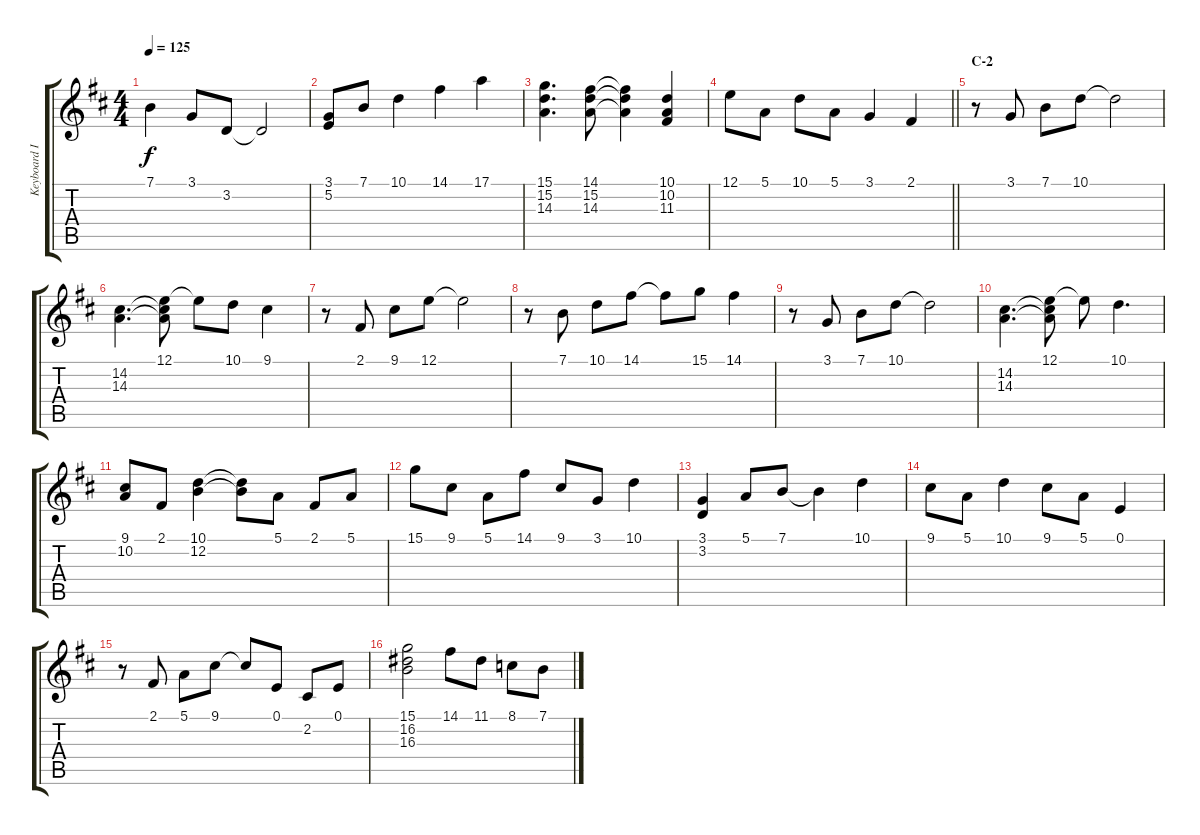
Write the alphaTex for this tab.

\track ("Keyboard III" "Keyboard I") {instrument pad1newage}
\staff {score tabs}
\tuning (E4 B3 G3 D3 A2 E2) {hide}
\ts (4 4)
\tempo 125
\clef g2
\ks d
7.1{t}.4{dy f} 3.1.8 3.2.8 3.2{t}.2 |
(3.1 5.2).8 7.1.8 10.1.4 14.1.4 17.1.4 |
(15.1 15.2 14.3).4{d} (14.1 15.2 14.3).8 (14.1{t} 15.2{t} 14.3{t}).4 (10.1 10.2 11.3).4 |
\barLineRight lightlight
12.1.8 5.1.8 10.1.8 5.1.8 3.1.4 2.1.4 |
\section ("" "C-2")
r.8 3.1.8 7.1.8 10.1.8 10.1{t}.2 |
(14.2 14.3).4{d} (12.1 14.2{t} 14.3{t}).8 12.1{t}.8 10.1.8 9.1.4 |
r.8 2.1.8 9.1.8 12.1.8 12.1{t}.2 |
r.8 7.1.8 10.1.8 14.1.8 14.1{t}.8 15.1.8 14.1.4 |
r.8 3.1.8 7.1.8 10.1.8 10.1{t}.2 |
(14.2 14.3).4{d} (12.1 14.2{t} 14.3{t}).8 12.1{t}.8 10.1.4{d} |
(9.1 10.2).8 2.1.8 (10.1 12.2).4 (10.1{t} 12.2{t}).8 5.1.8 2.1.8 5.1.8 |
15.1.8 9.1.8 5.1.8 14.1.8 9.1.8 3.1.8 10.1.4 |
(3.1 3.2).4 5.1.8 7.1.8 7.1{t}.4 10.1.4 |
9.1.8 5.1.8 10.1.4 9.1.8 5.1.8 0.1.4 |
r.8 2.1.8 5.1.8 9.1.8 9.1{t}.8 0.1.8 2.2.8 0.1.8 |
(15.1 16.2 16.3).2 14.1.8 11.1.8 8.1.8 7.1.8
